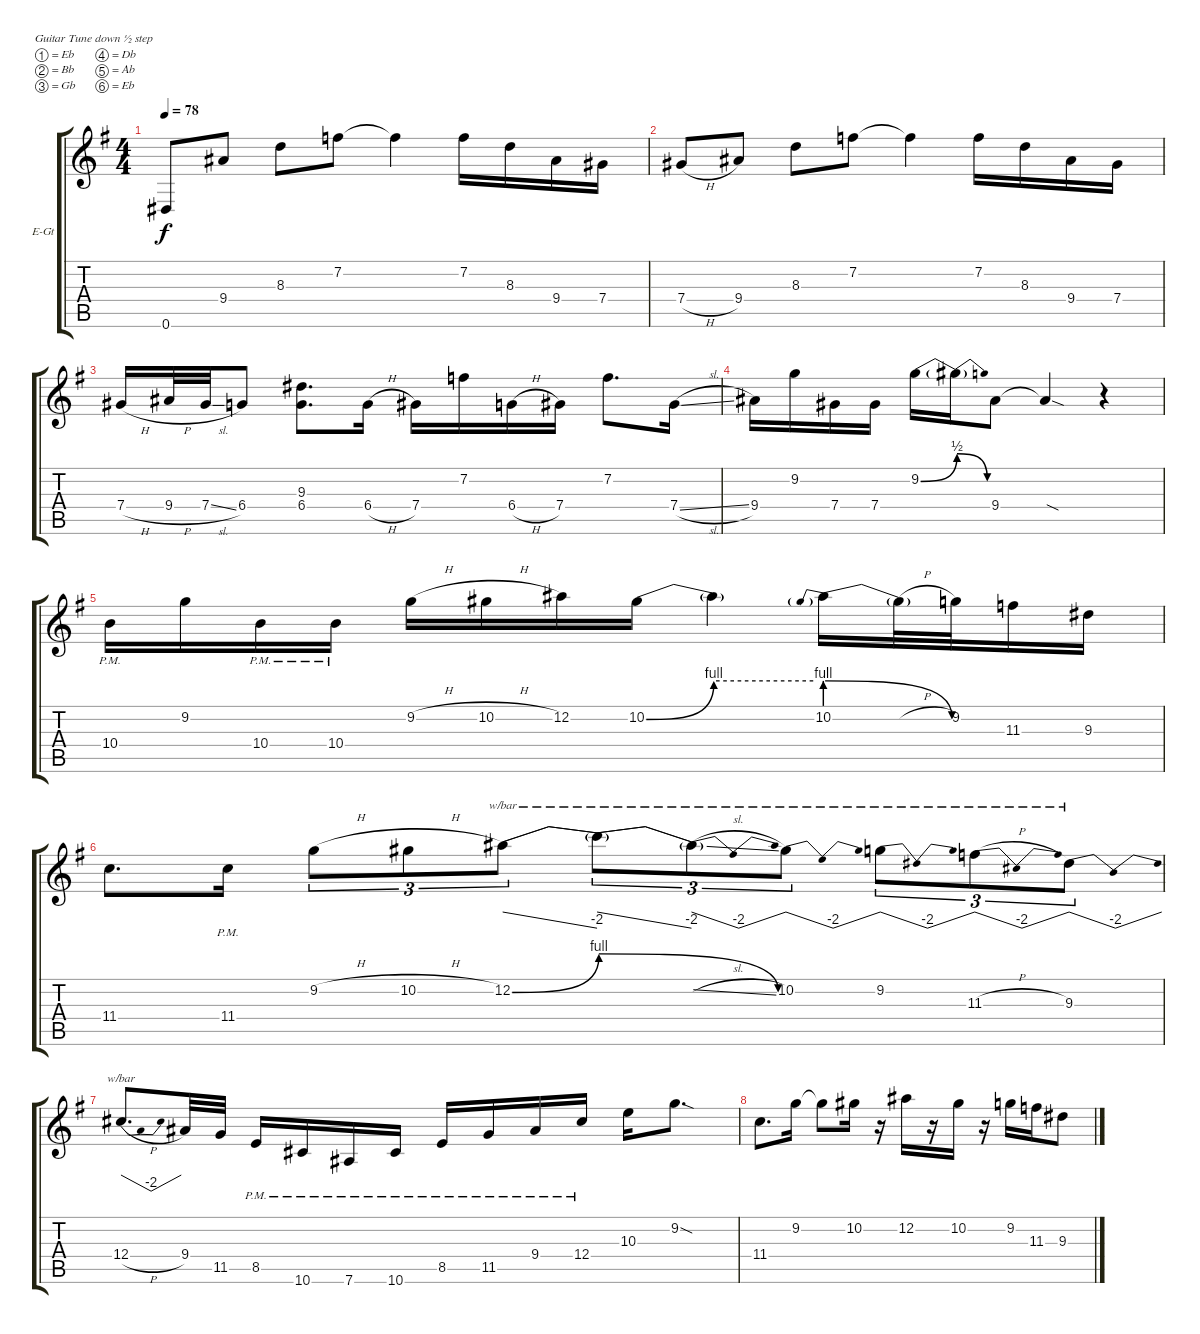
\bracketExtendMode groupsimilarinstruments
\firstSystemTrackNameOrientation horizontal
\otherSystemsTrackNameOrientation horizontal
\track ("Untitled" "E-Gt") {instrument distortionguitar}
\staff {score tabs}
\tuning (Eb4 Bb3 Gb3 Db3 Ab2 Eb2)
\ts (4 4)
\section ("" " ")
\tempo 78
\clef g2
\ks g
0.6.8{dy f} 9.4.8 8.3.8 7.2.8 7.2{t}.4 7.2.16 8.3.16 9.4.16 7.4.16 |
7.4{h}.8 9.4.8 8.3.8 7.2.8 7.2{t}.4 7.2.16 8.3.16 9.4.16 7.4.16 |
7.4{h}.16 9.4{h}.32 7.4{sl}.32 6.4.8 (9.3 6.4).8{d} 6.4{h}.16 7.4.16 7.2.16 6.4{h}.16 7.4.16 7.2.8{d} 7.4{sl}.16 |
9.4.16 9.2.16 7.4.16 7.4.16 9.2{be (bend 0 0 60 2)}.16 9.2{be (release 0 2 60 0) t}.16 9.4.8 9.4{sod t}.4 r.4 |
10.4{pm}.16 9.2.16 10.4{pm}.16 10.4{pm}.16 9.2{h}.16 10.2{h}.16 12.2.16 10.2{be (bend 0 0 60 4)}.16 10.2{be (hold 0 4 60 4) t}.4 10.2{be (prebendrelease 0 4 60 0)}.16 10.2{h t}.32 9.2.32 11.3.16 9.3.16 |
11.4.8{d} 11.4{pm}.16 9.2{h}.8{tu (3 2)} 10.2{h}.8{tu (3 2)} 12.2{be (bend 0 0 60 4)}.8{tu (3 2) tbe (dive default 0 0 60 -8)} 12.2{be (release 0 4 60 0) t}.8{tu (3 2) tbe (dive default 0 0 60 -8)} 12.2{sl t}.8{tu (3 2) tbe (dip default 0 0 30 -8 60 0)} 10.2.8{tu (3 2) tbe (dip default 0 0 30 -8 60 0)} 9.2.8{tu (3 2) tbe (dip default 0 0 30 -8 60 0)} 11.3{h}.8{tu (3 2) tbe (dip default 0 0 30 -8 60 0)} 9.3.8{tu (3 2) tbe (dip default 0 0 30 -8 60 0)} |
12.4{h}.8{d tbe (dip default 0 0 30 -8 60 0)} 9.4.32 11.5.32 8.5{pm}.16 10.6{pm}.16 7.6{pm}.16 10.6{pm}.16 8.5{pm}.16 11.5{pm}.16 9.4{pm}.16 12.4{pm}.16 10.3.16 9.2{sod}.8{d} |
11.4.8{d} 9.2.16 9.2{t}.8 10.2.16 r.16 12.2.16 r.16 10.2.16 r.16 9.2.16 11.3.16 9.3.8
